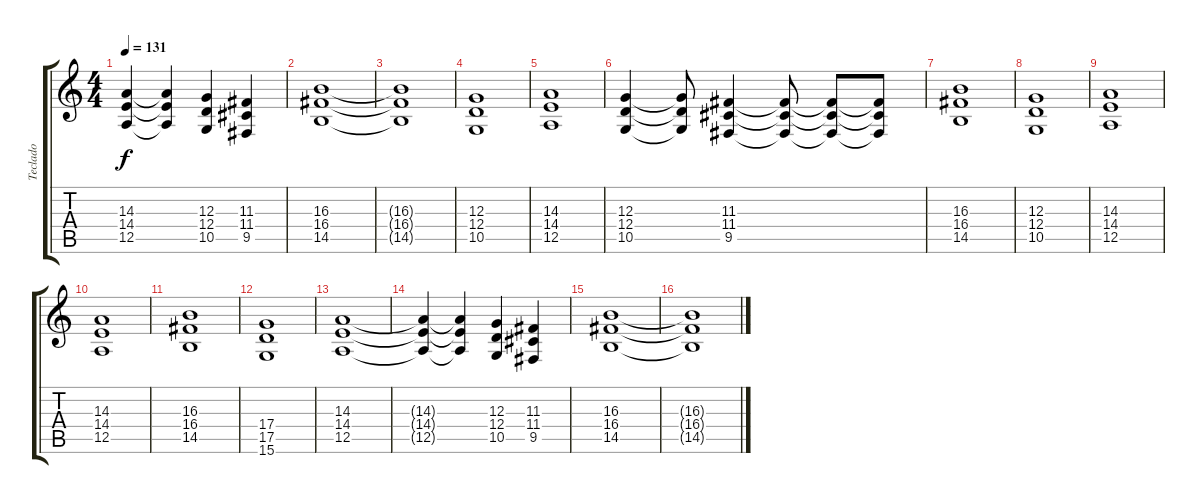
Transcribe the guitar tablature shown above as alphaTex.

\track ("Teclado" "Teclado") {instrument choiraahs}
\staff {score tabs}
\tuning (E4 B3 G3 D3 A2 E2) {hide}
\ts (4 4)
\tempo 131
\clef g2
\ks c
(14.3{t} 14.4{t} 12.5{t}).4{dy f} (14.3{t} 14.4{t} 12.5{t}).4 (12.3 12.4 10.5).4 (11.3 11.4 9.5).4 |
(16.3 16.4 14.5).1 |
(16.3{t} 16.4{t} 14.5{t}).1 |
(12.3 12.4 10.5).1 |
(14.3 14.4 12.5).1 |
(12.3 12.4 10.5).4 (12.3{t} 12.4{t} 10.5{t}).8 (11.3 11.4 9.5).4 (11.3{t} 11.4{t} 9.5{t}).8 (11.3{t} 11.4{t} 9.5{t}).8 (11.3{t} 11.4{t} 9.5{t}).8 |
(16.3 16.4 14.5).1 |
(12.3 12.4 10.5).1 |
(14.3 14.4 12.5).1 |
(14.3 14.4 12.5).1 |
(16.3 16.4 14.5).1 |
(17.4 17.5 15.6).1 |
(14.3 14.4 12.5).1 |
(14.3{t} 14.4{t} 12.5{t}).4 (14.3{t} 14.4{t} 12.5{t}).4 (12.3 12.4 10.5).4 (11.3 11.4 9.5).4 |
(16.3 16.4 14.5).1 |
(16.3{t} 16.4{t} 14.5{t}).1
